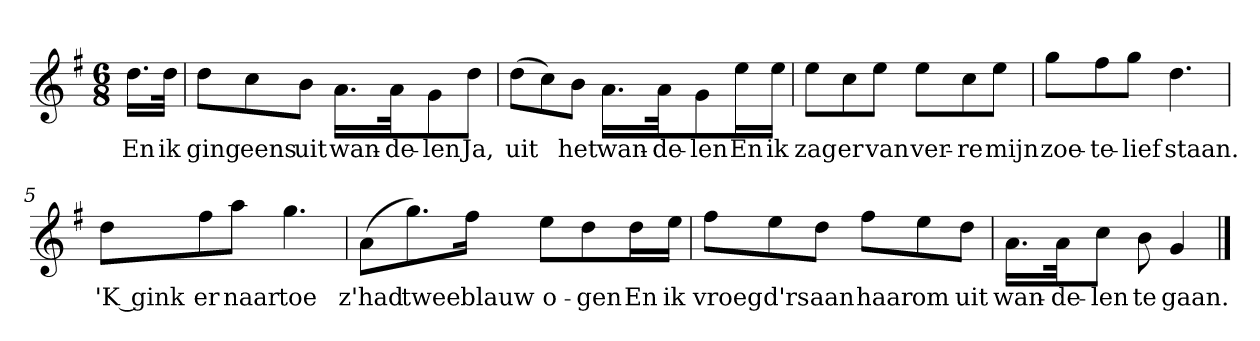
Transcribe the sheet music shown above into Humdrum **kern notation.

**kern	**text
*part1	*part1
*staff1	*staff1
*clefG2	*
*k[f#]	*
*G:	*
*M6/8	*
*MM120	*
=	=
16.dd\LL	En
32dd\JJk	ik
=1	=1
8dd\L	ging
8cc\	eens
8b\J	uit
16.a\LL	wan-
32a\Jk	-de-
8g\	-len
8dd\J	Ja,
=2	=2
(8dd\L	uit
8cc\)	.
8b\J	het
16.a\LL	wan-
32a\Jk	-de-
8g\	-len
16ee\L	En
16ee\JJ	ik
=3	=3
8ee\L	zag
8cc\	er
8ee\J	van
8ee\L	ver-
8cc\	-re
8ee\J	mijn
=4	=4
8gg\L	zoe-
8ff#\	-te-
8gg\J	-lief
4.dd	staan.
=5	=5
8dd\L	'K gink
8ff#\	er
8aa\J	naar
4.gg	toe
=6	=6
(8a\L	z'had
8.gg\)	twee
16ff#\Jk	blauw
8ee\L	o-
8dd\	-gen
16dd\L	En
16ee\JJ	ik
=7	=7
8ff#\L	vroeg
8ee\	d'rs
8dd\J	aan
8ff#\L	haar
8ee\	om
8dd\J	uit
=8	=8
16.a\LL	wan-
32a\Jk	-de-
8cc\J	-len
8b	te
4g	gaan.
==	==
*-	*-
